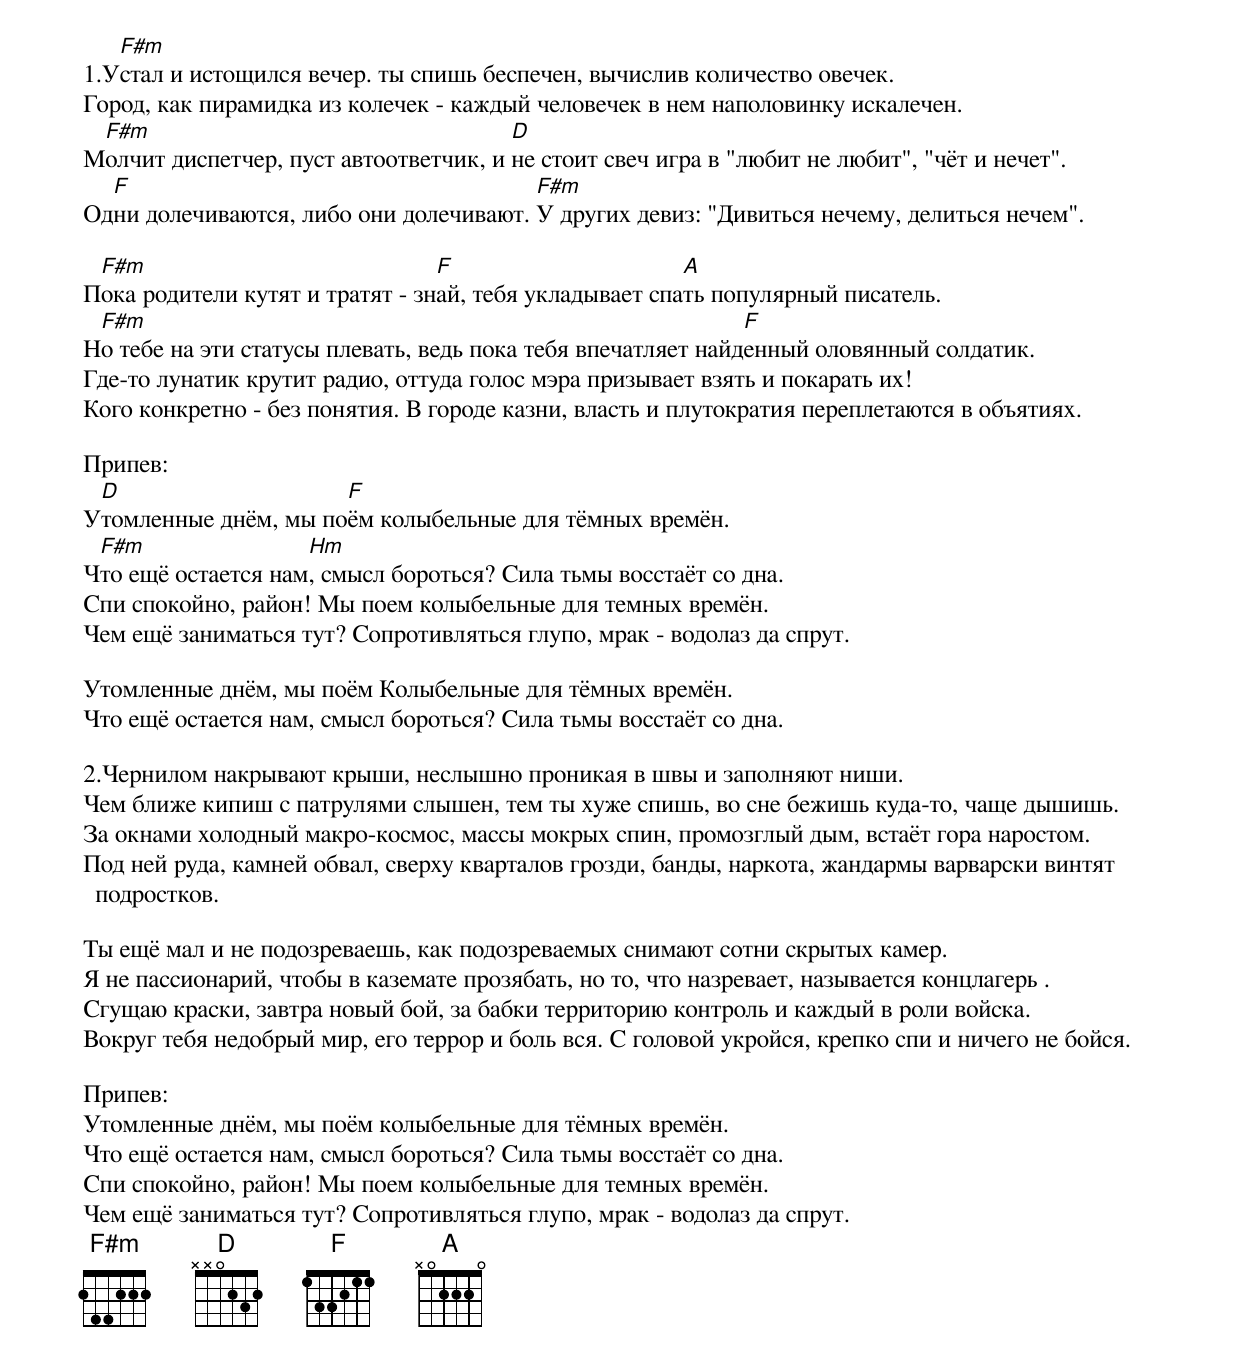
   F#m
1.Устал и истощился вечер. ты спишь беспечен, вычислив количество овечек.
Город, как пирамидка из колечек - каждый человечек в нем наполовинку искалечен.
 F#m                                   D
Молчит диспетчер, пуст автоответчик, и не стоит свеч игра в "любит не любит", "чёт и нечет".
  F                                     F#m
Одни долечиваются, либо они долечивают. У других девиз: "Дивиться нечему, делиться нечем".

 F#m                             F                      A
Пока родители кутят и тратят - знай, тебя укладывает спать популярный писатель.
 F#m                                                          F
Но тебе на эти статусы плевать, ведь пока тебя впечатляет найденный оловянный солдатик.
Где-то лунатик крутит радио, оттуда голос мэра призывает взять и покарать их!
Кого конкретно - без понятия. В городе казни, власть и плутократия переплетаются в объятиях.

Припев:
 D                    F
Утомленные днём, мы поём колыбельные для тёмных времён.
 F#m                Hm
Что ещё остается нам, смысл бороться? Сила тьмы восстаёт со дна.
Спи спокойно, район! Мы поем колыбельные для темных времён.
Чем ещё заниматься тут? Сопротивляться глупо, мрак - водолаз да спрут.

Утомленные днём, мы поём Колыбельные для тёмных времён.
Что ещё остается нам, смысл бороться? Сила тьмы восстаёт со дна.

2.Чернилом накрывают крыши, неслышно проникая в швы и заполняют ниши.
Чем ближе кипиш с патрулями слышен, тем ты хуже спишь, во сне бежишь куда-то, чаще дышишь.
За окнами холодный макро-космос, массы мокрых спин, промозглый дым, встаёт гора наростом.
Под ней руда, камней обвал, сверху кварталов грозди, банды, наркота, жандармы варварски винтят подростков.

Ты ещё мал и не подозреваешь, как подозреваемых снимают сотни скрытых камер.
Я не пассионарий, чтобы в каземате прозябать, но то, что назревает, называется концлагерь .
Сгущаю краски, завтра новый бой, за бабки территорию контроль и каждый в роли войска.
Вокруг тебя недобрый мир, его террор и боль вся. С головой укройся, крепко спи и ничего не бойся.

Припев:
Утомленные днём, мы поём колыбельные для тёмных времён.
Что ещё остается нам, смысл бороться? Сила тьмы восстаёт со дна.
Спи спокойно, район! Мы поем колыбельные для темных времён.
Чем ещё заниматься тут? Сопротивляться глупо, мрак - водолаз да спрут.
